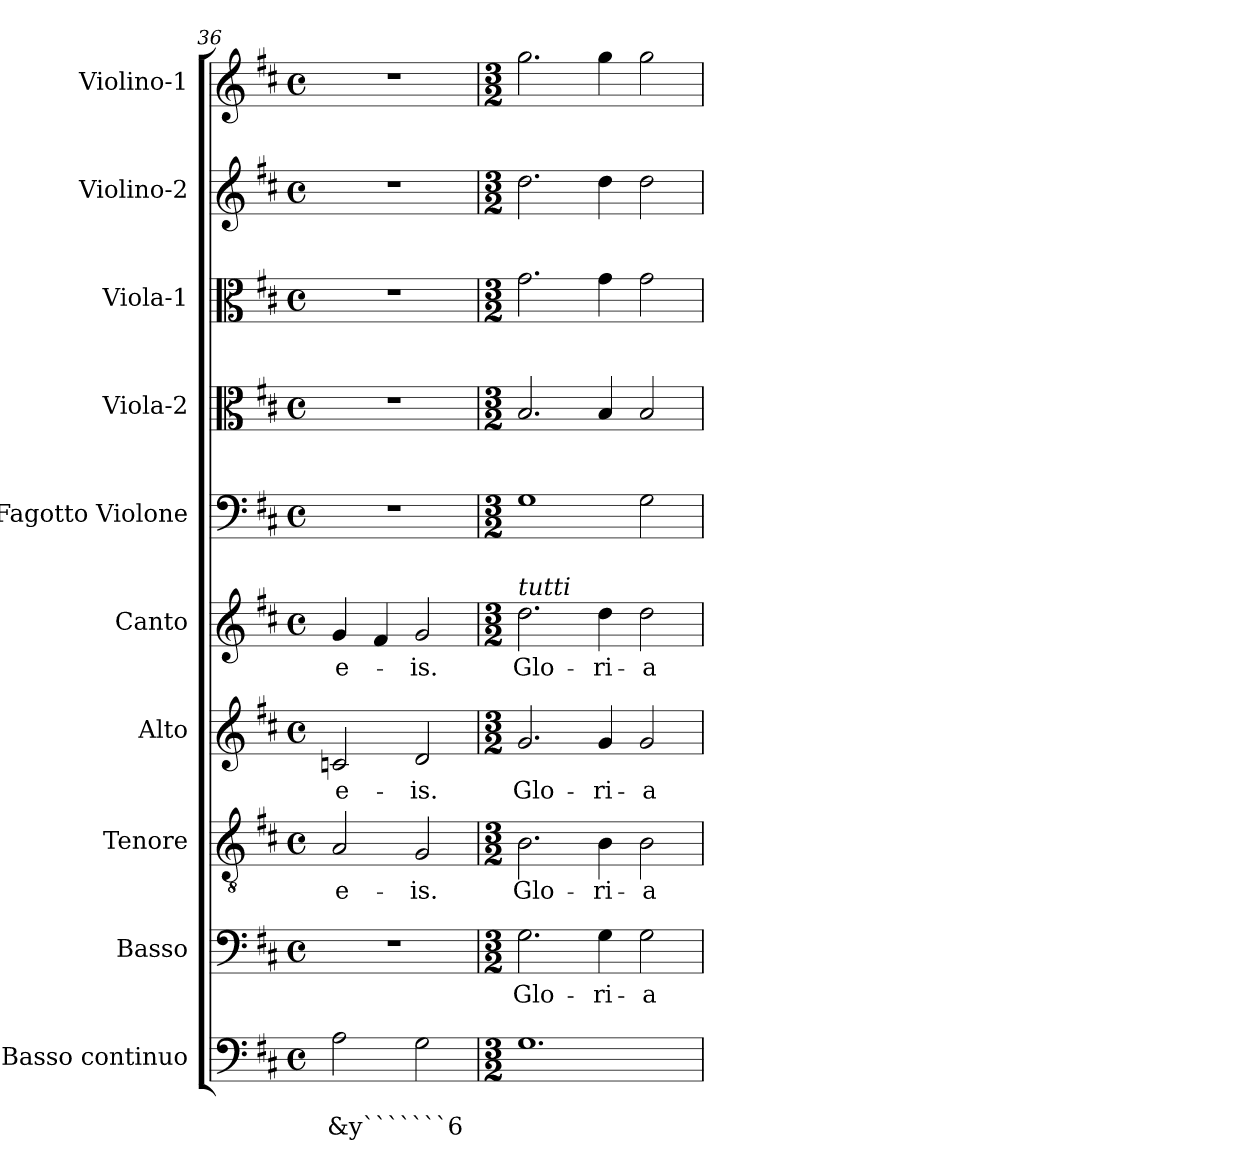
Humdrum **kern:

**kern	**text	**text	**kern	**text	**kern	**text	**kern	**text	**kern	**text	**kern	**kern	**kern	**kern	**kern
*part10	*part10	*part10	*part9	*part9	*part8	*part8	*part7	*part7	*part6	*part6	*part5	*part4	*part3	*part2	*part1
*staff10	*staff10	*staff10	*staff9	*staff9	*staff8	*staff8	*staff7	*staff7	*staff6	*staff6	*staff5	*staff4	*staff3	*staff2	*staff1
*I"Basso continuo	*	*	*I"Basso	*	*I"Tenore	*	*I"Alto	*	*I"Canto	*	*I"Fagotto Violone	*I"Viola-2	*I"Viola-1	*I"Violino-2	*I"Violino-1
*I'BC	*	*	*I'B	*	*I'T	*	*I'A	*	*I'C	*	*I'Fg	*I'Va2	*I'Va1	*I'Vi2	*I'Vi1
*clefF4	*	*	*clefF4	*	*clefGv2	*	*clefG2	*	*clefG2	*	*clefF4	*clefC3	*clefC3	*clefG2	*clefG2
*k[f#c#]	*	*	*k[f#c#]	*	*k[f#c#]	*	*k[f#c#]	*	*k[f#c#]	*	*k[f#c#]	*k[f#c#]	*k[f#c#]	*k[f#c#]	*k[f#c#]
*D:	*	*	*D:	*	*D:	*	*D:	*	*D:	*	*D:	*D:	*D:	*D:	*D:
*M4/4	*	*	*M4/4	*	*M4/4	*	*M4/4	*	*M4/4	*	*M4/4	*M4/4	*M4/4	*M4/4	*M4/4
*met(c)	*	*	*met(c)	*	*met(c)	*	*met(c)	*	*met(c)	*	*met(c)	*met(c)	*met(c)	*met(c)	*met(c)
=36	=36	=36	=36	=36	=36	=36	=36	=36	=36	=36	=36	=36	=36	=36	=36
!	!	!LO:LY:b	!	!	!	!	!	!	!	!	!	!	!	!	!
!	!	!	!	!	!	!LO:LY:b	!	!	!	!	!	!	!	!	!
!	!	!	!	!	!	!	!	!LO:LY:b	!	!	!	!	!	!	!
!	!	!	!	!	!	!	!	!	!	!LO:LY:b	!	!	!	!	!
2A\	.	&y```````6	1r	.	2A/	e-	2cn/	e-	4g/	e-	1r	1r	1r	1r	1r
.	.	.	.	.	.	.	.	.	4f#/	.	.	.	.	.	.
!	!	!	!	!	!	!LO:LY:b	!	!	!	!	!	!	!	!	!
!	!	!	!	!	!	!	!	!LO:LY:b	!	!	!	!	!	!	!
!	!	!	!	!	!	!	!	!	!	!LO:LY:b	!	!	!	!	!
2G\	.	.	.	.	2G/	-is.	2d/	-is.	2g/	-is.	.	.	.	.	.
!!LO:PB:g=z
=37	=37	=37	=37	=37	=37	=37	=37	=37	=37	=37	=37	=37	=37	=37	=37
*M3/2	*	*	*M3/2	*	*M3/2	*	*M3/2	*	*M3/2	*	*M3/2	*M3/2	*M3/2	*M3/2	*M3/2
!	!	!	!	!LO:LY:b	!	!	!	!	!	!	!	!	!	!	!
!	!	!	!	!	!	!LO:LY:b	!	!	!	!	!	!	!	!	!
!	!	!	!	!	!	!	!	!LO:LY:b	!	!	!	!	!	!	!
!	!	!	!	!	!	!	!	!	!LO:TX:a:i:t=tutti	!	!	!	!	!	!
!	!	!	!	!	!	!	!	!	!	!LO:LY:b	!	!	!	!	!
1.G	.	.	2.G\	Glo-	2.B\	Glo-	2.g/	Glo-	2.dd\	Glo-	1G	2.B/	2.g\	2.dd\	2.gg\
!	!	!	!	!LO:LY:b	!	!	!	!	!	!	!	!	!	!	!
!	!	!	!	!	!	!LO:LY:b	!	!	!	!	!	!	!	!	!
!	!	!	!	!	!	!	!	!LO:LY:b	!	!	!	!	!	!	!
!	!	!	!	!	!	!	!	!	!	!LO:LY:b	!	!	!	!	!
.	.	.	4G\	-ri-	4B\	-ri-	4g/	-ri-	4dd\	-ri-	.	4B/	4g\	4dd\	4gg\
!	!	!	!	!LO:LY:b	!	!	!	!	!	!	!	!	!	!	!
!	!	!	!	!	!	!LO:LY:b	!	!	!	!	!	!	!	!	!
!	!	!	!	!	!	!	!	!LO:LY:b	!	!	!	!	!	!	!
!	!	!	!	!	!	!	!	!	!	!LO:LY:b	!	!	!	!	!
.	.	.	2G\	-a	2B\	-a	2g/	-a	2dd\	-a	2G\	2B/	2g\	2dd\	2gg\
=	=	=	=	=	=	=	=	=	=	=	=	=	=	=	=
*-	*-	*-	*-	*-	*-	*-	*-	*-	*-	*-	*-	*-	*-	*-	*-
